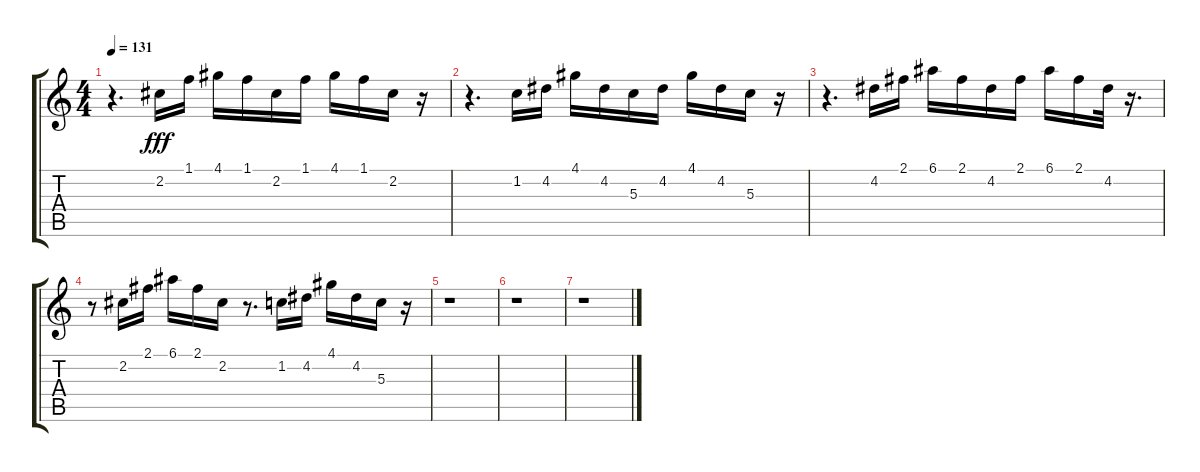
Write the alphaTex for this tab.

\track "" {instrument electricguitarmuted}
\staff {score tabs}
\tuning (E4 B3 G3 D3 A2 E2) {hide}
\ts (4 4)
\tempo 131
\clef g2
\ks c
r.4{d dy fff} 2.2.16 1.1.16 4.1.16 1.1.16 2.2.16 1.1.16 4.1.16 1.1.16 2.2.16 r.16 |
r.4{d} 1.2.16 4.2.16 4.1.16 4.2.16 5.3.16 4.2.16 4.1.16 4.2.16 5.3.16 r.16 |
r.4{d} 4.2.16 2.1.16 6.1.16 2.1.16 4.2.16 2.1.16 6.1.16 2.1.16 4.2.32 r.16{d} |
r.8 2.2.16 2.1.16 6.1.16 2.1.16 2.2.16 r.8{d} 1.2.16 4.2.16 4.1.16 4.2.16 5.3.16 r.16 |
r.1 |
r.1 |
r.1
